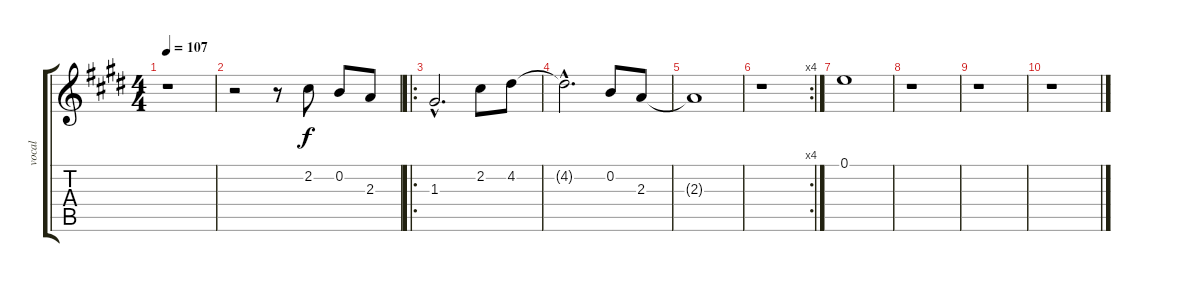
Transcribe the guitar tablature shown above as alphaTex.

\track ("vocal" "vocal") {instrument acousticguitarnylon}
\staff {score tabs}
\tuning (E4 B3 G3 D3 A2 E2) {hide}
\ts (4 4)
\tempo 107
\clef g2
\ks e
r.1{dy f} |
r.2 r.8 2.2.8 0.2.8 2.3.8 |
\ro
1.3{hac}.2{d} 2.2.8 4.2.8 |
4.2{hac t}.2{d} 0.2.8 2.3.8 |
2.3{t}.1 |
\rc 4
r.1 |
0.1.1 |
r.1 |
r.1 |
r.1
